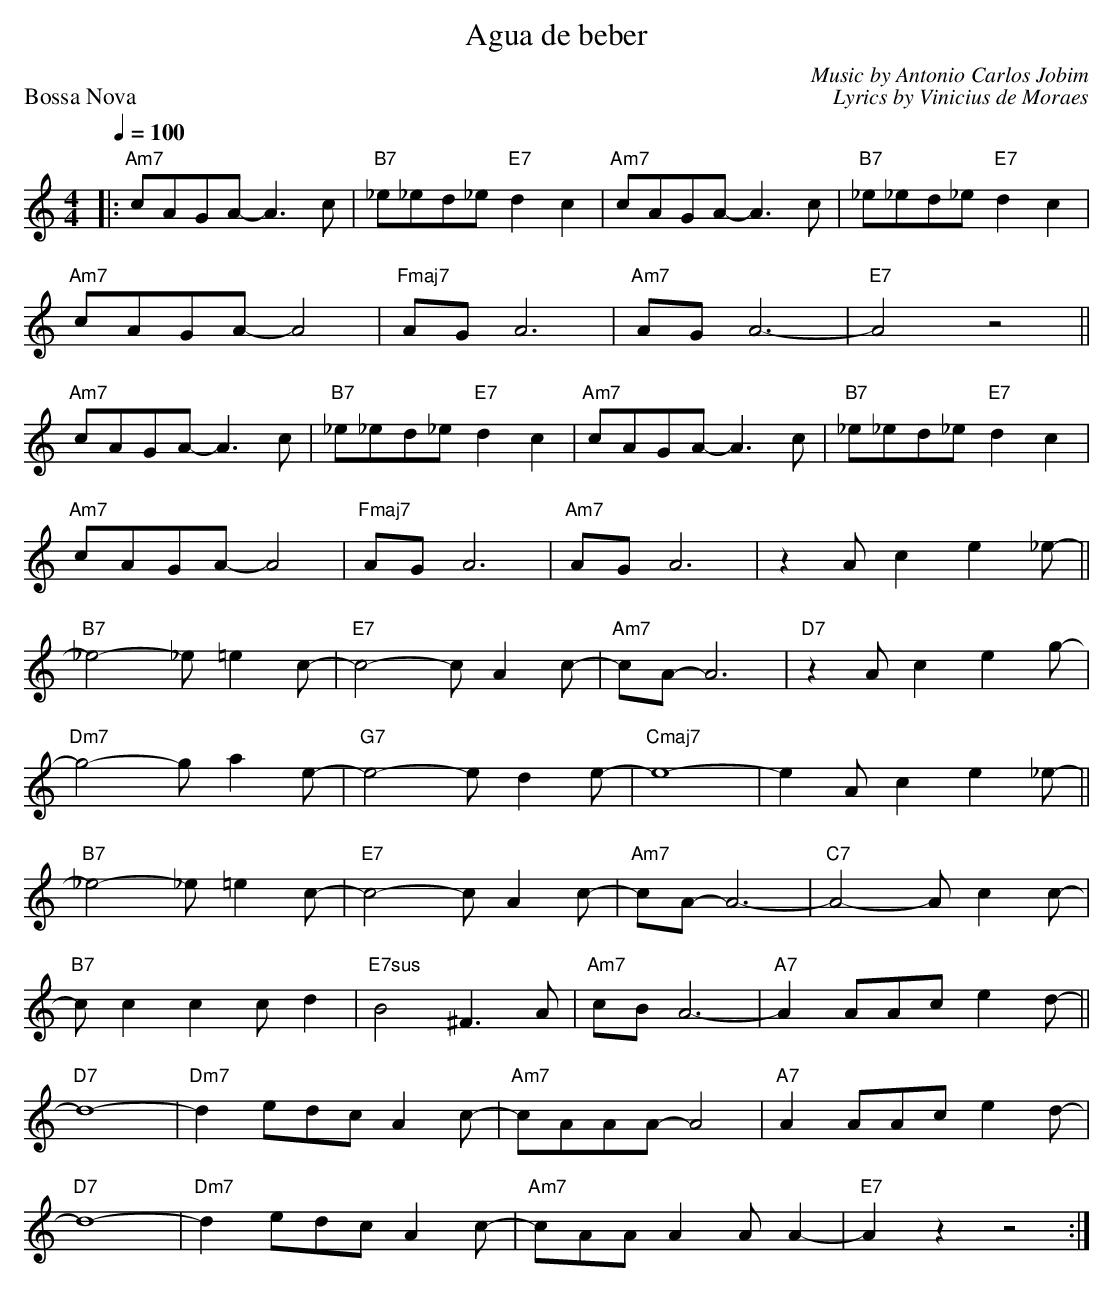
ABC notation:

X:1
T: Agua de beber
M:4/4
L:1/4
P: Bossa Nova
Q:100
C:Music by Antonio Carlos Jobim
C:Lyrics by Vinicius de Moraes
K:Am
|: "Am7"c/A/G/A/-A>c | "B7"_e/_e/d/_e/"E7"dc | "Am7"c/A/G/A/-A>c | "B7"_e/_e/d/_e/"E7"dc |
"Am7"c/A/G/A/-A2 | "Fmaj7"A/G/A3 | "Am7"A/G/A3- | "E7"A2 z2 ||
"Am7"c/A/G/A/-A>c | "B7"_e/_e/d/_e/"E7"dc | "Am7"c/A/G/A/-A>c | "B7"_e/_e/d/_e/"E7"dc |
"Am7"c/A/G/A/-A2 | "Fmaj7"A/G/A3 | "Am7"A/G/A3 | zA/ce_e/- ||
"B7"_e2-_e/=ec/- | "E7"c2-c/Ac/- | "Am7"c/A/-A3 | "D7"zA/ceg/- |
"Dm7"g2-g/ae/- | "G7"e2-e/de/- | "Cmaj7"e4- | eA/ce_e/- ||
"B7"_e2-_e/=ec/- | "E7"c2-c/Ac/- | "Am7"c/A/-A3- | "C7"A2-A/cc/- |
"B7"c/ccc/d | "E7sus"B2^F>A | "Am7"c/B/A3- | "A7"AA/A/c/ed/- ||
"D7"d4- | "Dm7"de/d/c/Ac/- | "Am7"c/A/A/A/-A2 | "A7"AA/A/c/ed/- |
"D7"d4- | "Dm7"de/d/c/Ac/- | "Am7"c/A/A/AA/A- | "E7"Azz2 :|
